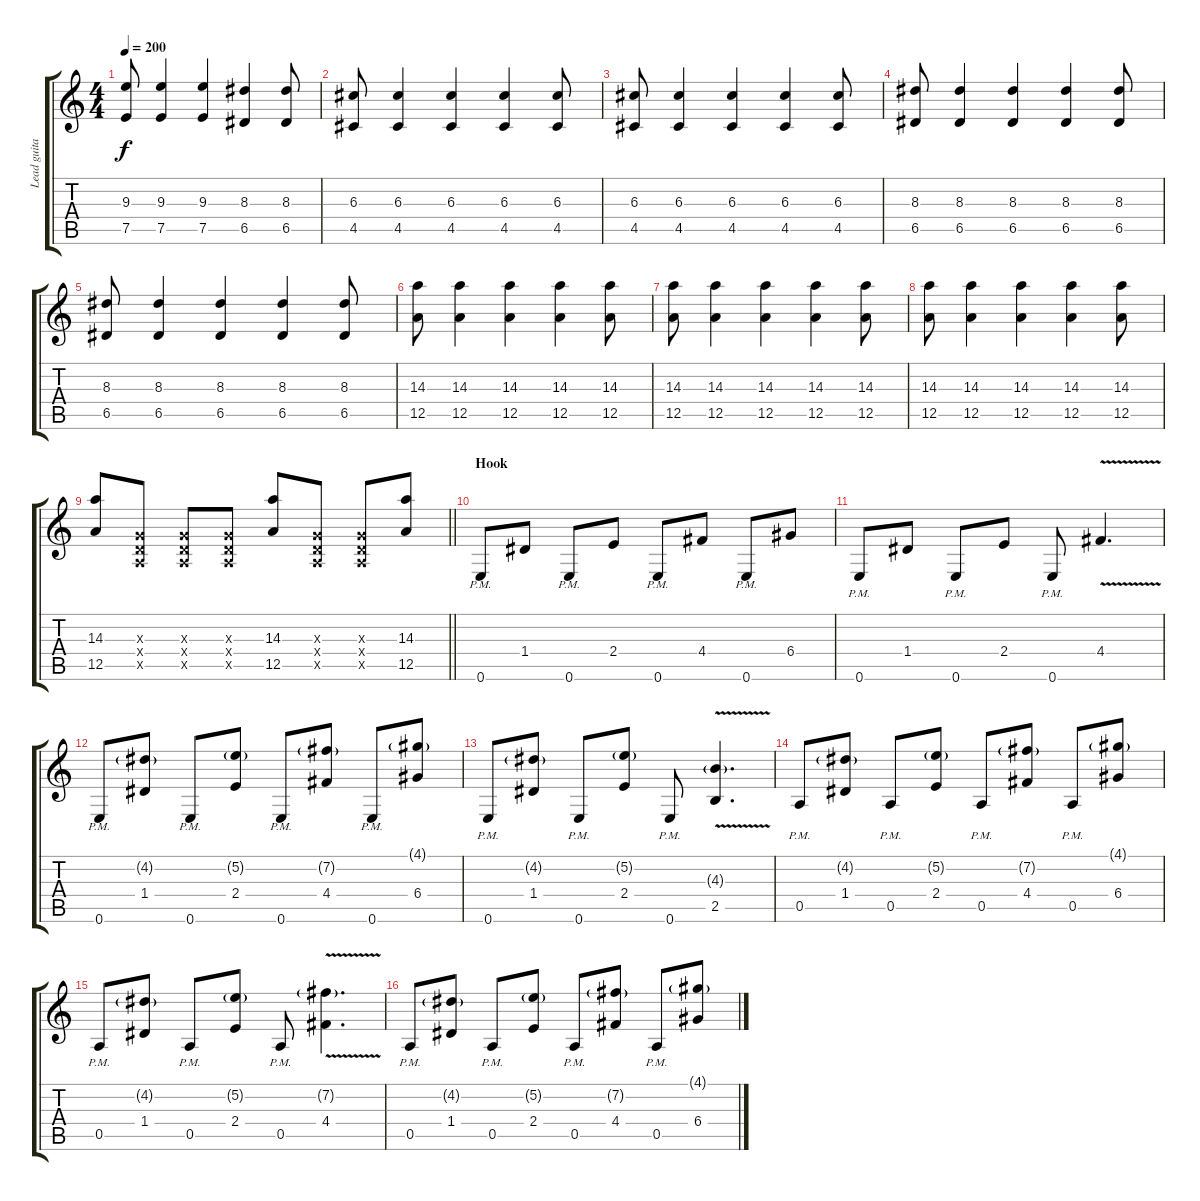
\track ("Lead guitar" "Lead guita") {instrument distortionguitar}
\staff {score tabs}
\tuning (E4 B3 G3 D3 A2 E2) {hide}
\ts (4 4)
\tempo 200
\clef g2
\ks c
(9.3 7.5).8{dy f} (9.3 7.5).4 (9.3 7.5).4 (8.3 6.5).4 (8.3 6.5).8 |
(6.3 4.5).8 (6.3 4.5).4 (6.3 4.5).4 (6.3 4.5).4 (6.3 4.5).8 |
(6.3 4.5).8 (6.3 4.5).4 (6.3 4.5).4 (6.3 4.5).4 (6.3 4.5).8 |
(8.3 6.5).8 (8.3 6.5).4 (8.3 6.5).4 (8.3 6.5).4 (8.3 6.5).8 |
(8.3 6.5).8 (8.3 6.5).4 (8.3 6.5).4 (8.3 6.5).4 (8.3 6.5).8 |
(14.3 12.5).8 (14.3 12.5).4 (14.3 12.5).4 (14.3 12.5).4 (14.3 12.5).8 |
(14.3 12.5).8 (14.3 12.5).4 (14.3 12.5).4 (14.3 12.5).4 (14.3 12.5).8 |
(14.3 12.5).8 (14.3 12.5).4 (14.3 12.5).4 (14.3 12.5).4 (14.3 12.5).8 |
\barLineRight lightlight
(14.3 12.5).8 (0.3{x} 0.4{x} 0.5{x}).8 (0.3{x} 0.4{x} 0.5{x}).8 (0.3{x} 0.4{x} 0.5{x}).8 (14.3 12.5).8 (0.3{x} 0.4{x} 0.5{x}).8 (0.3{x} 0.4{x} 0.5{x}).8 (14.3 12.5).8 |
\section ("" "Hook")
0.6{pm}.8{volume 13} 1.4.8 0.6{pm}.8 2.4.8 0.6{pm}.8 4.4.8 0.6{pm}.8 6.4.8 |
0.6{pm}.8 1.4.8 0.6{pm}.8 2.4.8 0.6{pm}.8 4.4{v}.4{d} |
0.6{pm}.8 (4.2{g} 1.4).8 0.6{pm}.8 (5.2{g} 2.4).8 0.6{pm}.8 (7.2{g} 4.4).8 0.6{pm}.8 (4.1{g} 6.4).8 |
0.6{pm}.8 (4.2{g} 1.4).8 0.6{pm}.8 (5.2{g} 2.4).8 0.6{pm}.8 (4.3{v g} 2.5{v}).4{d} |
0.5{pm}.8 (4.2{g} 1.4).8 0.5{pm}.8 (5.2{g} 2.4).8 0.5{pm}.8 (7.2{g} 4.4).8 0.5{pm}.8 (4.1{g} 6.4).8 |
0.5{pm}.8 (4.2{g} 1.4).8 0.5{pm}.8 (5.2{g} 2.4).8 0.5{pm}.8 (7.2{v g} 4.4{v}).4{d} |
0.5{pm}.8 (4.2{g} 1.4).8 0.5{pm}.8 (5.2{g} 2.4).8 0.5{pm}.8 (7.2{g} 4.4).8 0.5{pm}.8 (4.1{g} 6.4).8
